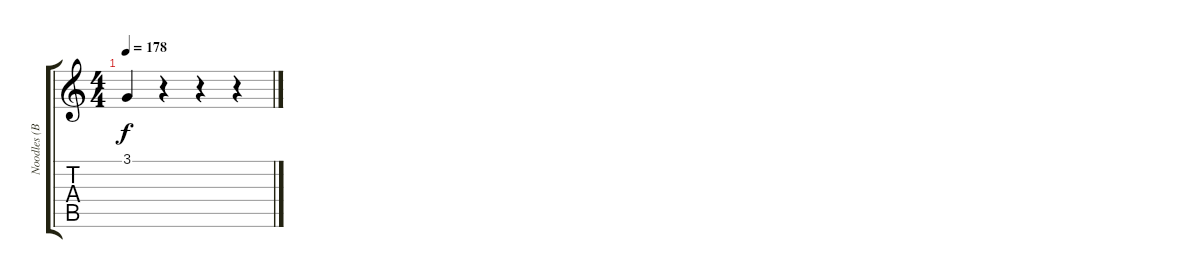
\track ("Noodles (Back vocals)" "Noodles (B") {instrument englishhorn}
\staff {score tabs}
\tuning (E4 B3 G3 D3 A2 E2) {hide}
\ts (4 4)
\tempo 178
\clef g2
\ks c
3.1.4{dy f} r.4 r.4 r.4
